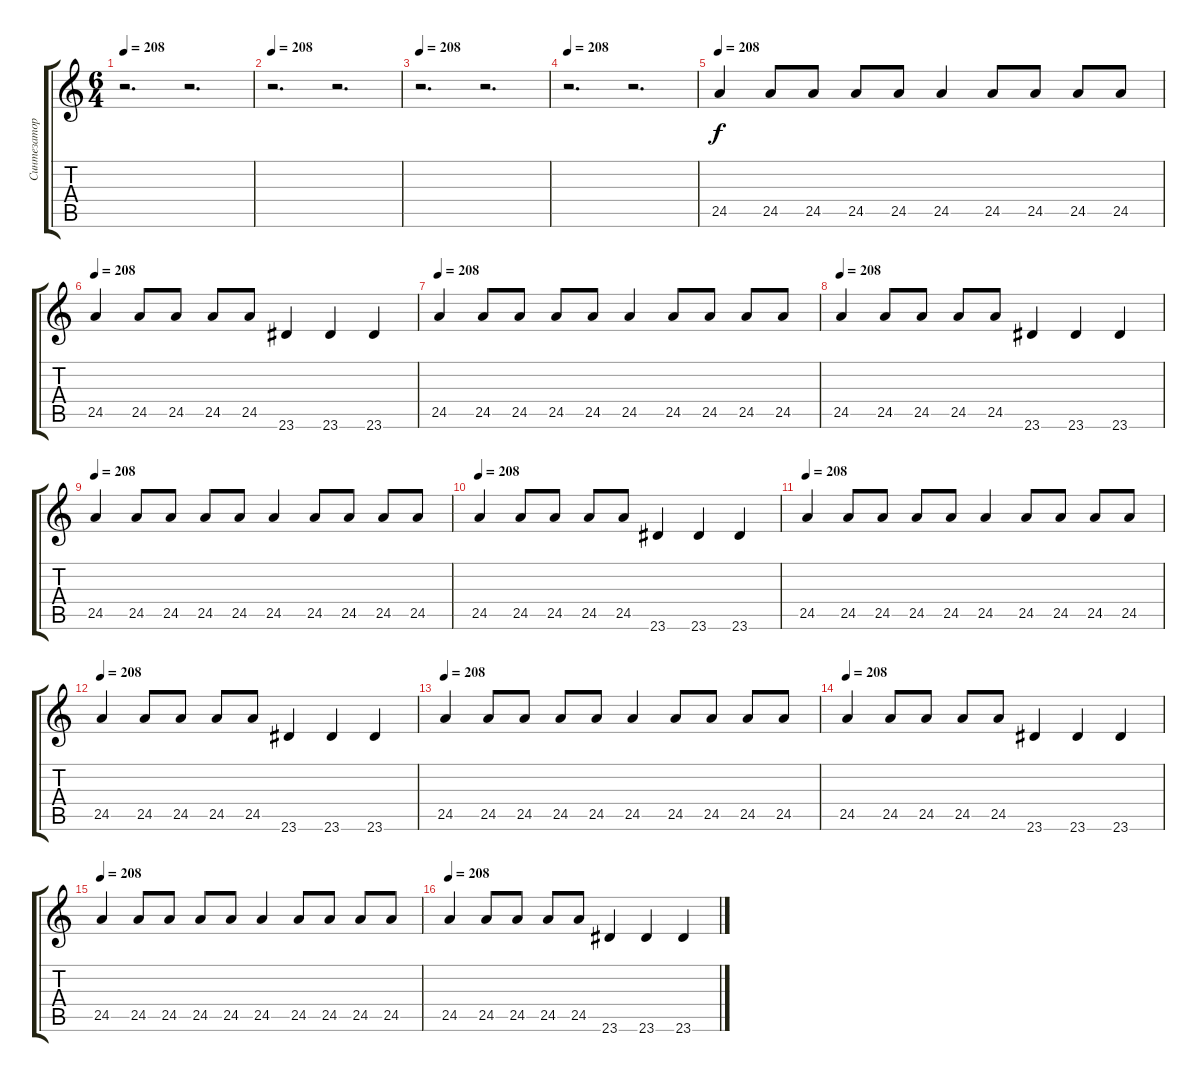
\track ("Синтезатор 2 (Мустис)" "Синтезатор") {instrument musicbox}
\staff {score tabs}
\tuning (E4 B3 G3 D3 A2 E2) {hide}
\ts (6 4)
\tempo 208
\clef g2
\ks c
r.2{d dy ff} r.2{d} |
\tempo 208
r.2{d} r.2{d} |
\tempo 208
r.2{d} r.2{d} |
\tempo 208
r.2{d} r.2{d} |
\tempo 210
\tempo 208
24.5.4{dy f} 24.5.8 24.5.8 24.5.8 24.5.8 24.5.4 24.5.8 24.5.8 24.5.8 24.5.8 |
\tempo 208
24.5.4 24.5.8 24.5.8 24.5.8 24.5.8 23.6.4 23.6.4 23.6.4 |
\tempo 208
24.5.4 24.5.8 24.5.8 24.5.8 24.5.8 24.5.4 24.5.8 24.5.8 24.5.8 24.5.8 |
\tempo 208
24.5.4 24.5.8 24.5.8 24.5.8 24.5.8 23.6.4 23.6.4 23.6.4 |
\tempo 208
24.5.4 24.5.8 24.5.8 24.5.8 24.5.8 24.5.4 24.5.8 24.5.8 24.5.8 24.5.8 |
\tempo 208
24.5.4 24.5.8 24.5.8 24.5.8 24.5.8 23.6.4 23.6.4 23.6.4 |
\tempo 208
24.5.4 24.5.8 24.5.8 24.5.8 24.5.8 24.5.4 24.5.8 24.5.8 24.5.8 24.5.8 |
\tempo 208
24.5.4 24.5.8 24.5.8 24.5.8 24.5.8 23.6.4 23.6.4 23.6.4 |
\tempo 208
24.5.4 24.5.8 24.5.8 24.5.8 24.5.8 24.5.4 24.5.8 24.5.8 24.5.8 24.5.8 |
\tempo 208
24.5.4 24.5.8 24.5.8 24.5.8 24.5.8 23.6.4 23.6.4 23.6.4 |
\tempo 208
24.5.4 24.5.8 24.5.8 24.5.8 24.5.8 24.5.4 24.5.8 24.5.8 24.5.8 24.5.8 |
\tempo 208
24.5.4 24.5.8 24.5.8 24.5.8 24.5.8 23.6.4 23.6.4 23.6.4
